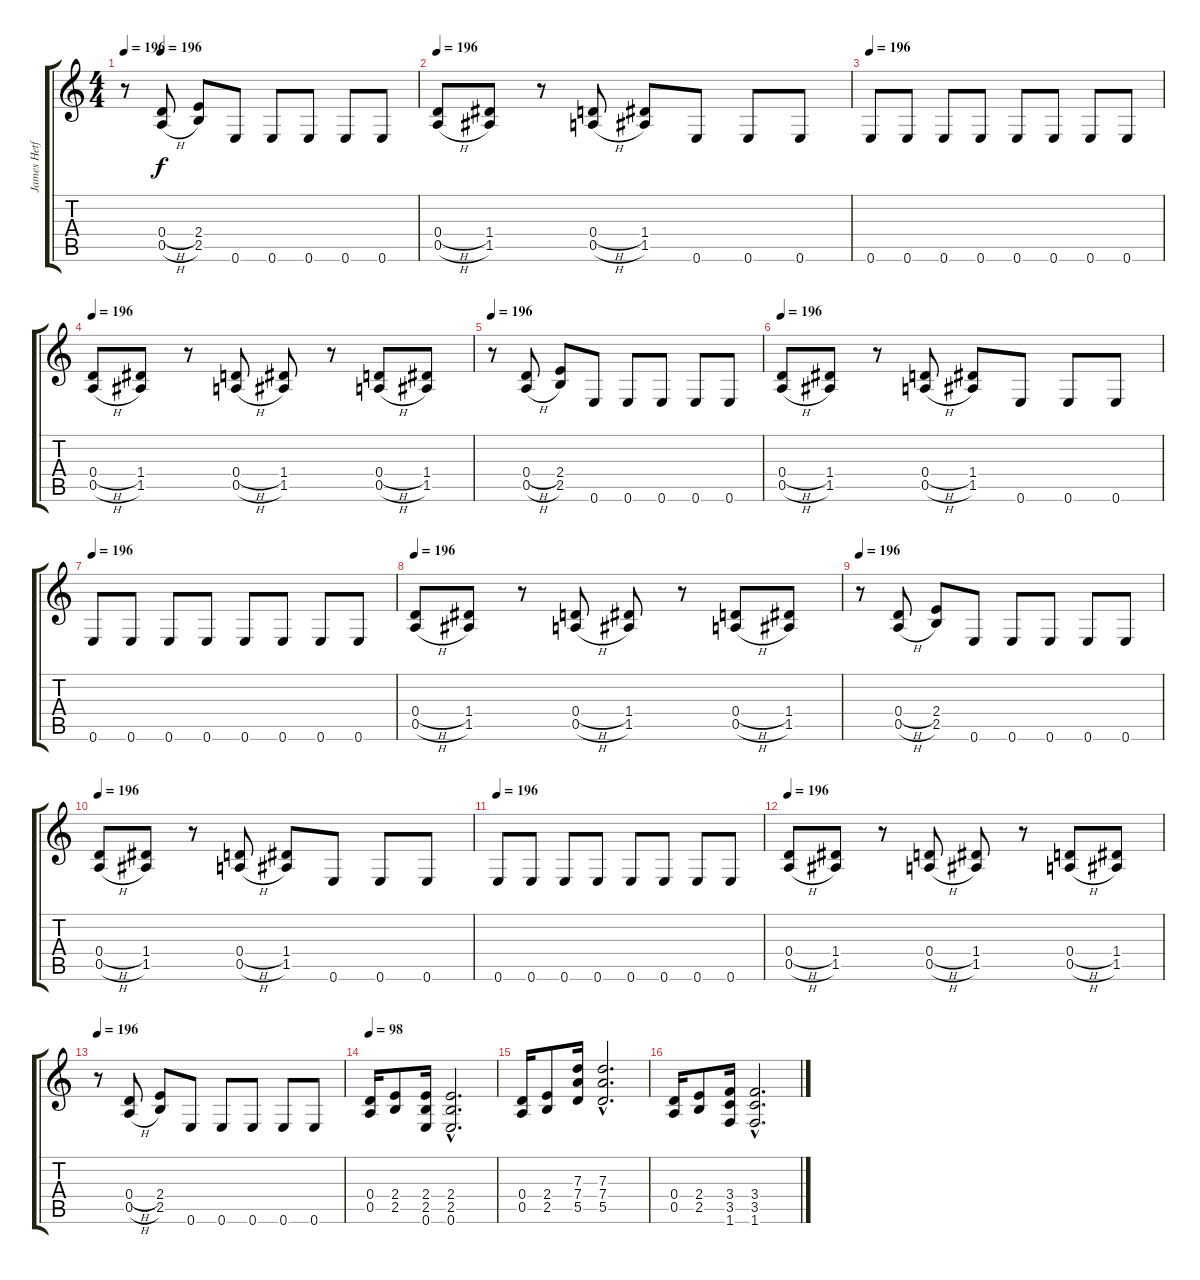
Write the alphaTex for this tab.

\track ("James Hetfield" "James Hetf") {instrument distortionguitar}
\staff {score tabs}
\tuning (E4 B3 G3 D3 A2 E2) {hide}
\ts (4 4)
\tempo 196
\tempo (196 0.125)
\clef g2
\ks c
r.8{dy f} (0.4{h} 0.5{h}).8 (2.4 2.5).8 0.6.8 0.6.8 0.6.8 0.6.8 0.6.8 |
\tempo 196
(0.4{h} 0.5{h}).8 (1.4 1.5).8 r.8 (0.4{h} 0.5{h}).8 (1.4 1.5).8 0.6.8 0.6.8 0.6.8 |
\tempo 196
0.6.8{instrument distortionguitar} 0.6.8 0.6.8 0.6.8 0.6.8 0.6.8 0.6.8 0.6.8 |
\tempo 196
(0.4{h} 0.5{h}).8 (1.4 1.5).8 r.8 (0.4{h} 0.5{h}).8 (1.4 1.5).8 r.8 (0.4{h} 0.5{h}).8 (1.4 1.5).8 |
\tempo 196
r.8 (0.4{h} 0.5{h}).8 (2.4 2.5).8 0.6.8 0.6.8 0.6.8 0.6.8 0.6.8 |
\tempo 196
(0.4{h} 0.5{h}).8 (1.4 1.5).8 r.8 (0.4{h} 0.5{h}).8 (1.4 1.5).8 0.6.8 0.6.8 0.6.8 |
\tempo 196
0.6.8{instrument distortionguitar} 0.6.8 0.6.8 0.6.8 0.6.8 0.6.8 0.6.8 0.6.8 |
\tempo 196
(0.4{h} 0.5{h}).8 (1.4 1.5).8 r.8 (0.4{h} 0.5{h}).8 (1.4 1.5).8 r.8 (0.4{h} 0.5{h}).8 (1.4 1.5).8 |
\tempo 196
r.8 (0.4{h} 0.5{h}).8 (2.4 2.5).8 0.6.8 0.6.8 0.6.8 0.6.8 0.6.8 |
\tempo 196
(0.4{h} 0.5{h}).8 (1.4 1.5).8 r.8 (0.4{h} 0.5{h}).8 (1.4 1.5).8 0.6.8 0.6.8 0.6.8 |
\tempo 196
0.6.8{instrument distortionguitar} 0.6.8 0.6.8 0.6.8 0.6.8 0.6.8 0.6.8 0.6.8 |
\tempo 196
(0.4{h} 0.5{h}).8 (1.4 1.5).8 r.8 (0.4{h} 0.5{h}).8 (1.4 1.5).8 r.8 (0.4{h} 0.5{h}).8 (1.4 1.5).8 |
\tempo 196
r.8 (0.4{h} 0.5{h}).8 (2.4 2.5).8 0.6.8 0.6.8 0.6.8 0.6.8 0.6.8 |
\tempo 98
(0.4 0.5).16 (2.4 2.5).8 (2.4 2.5 0.6).16 (2.4{hac} 2.5{hac} 0.6{hac}).2{d} |
(0.4 0.5).16{instrument distortionguitar} (2.4 2.5).8 (7.3 7.4 5.5).16 (7.3{hac} 7.4{hac} 5.5{hac}).2{d} |
(0.4 0.5).16 (2.4 2.5).8 (3.4 3.5 1.6).16 (3.4{hac} 3.5{hac} 1.6{hac}).2{d}
